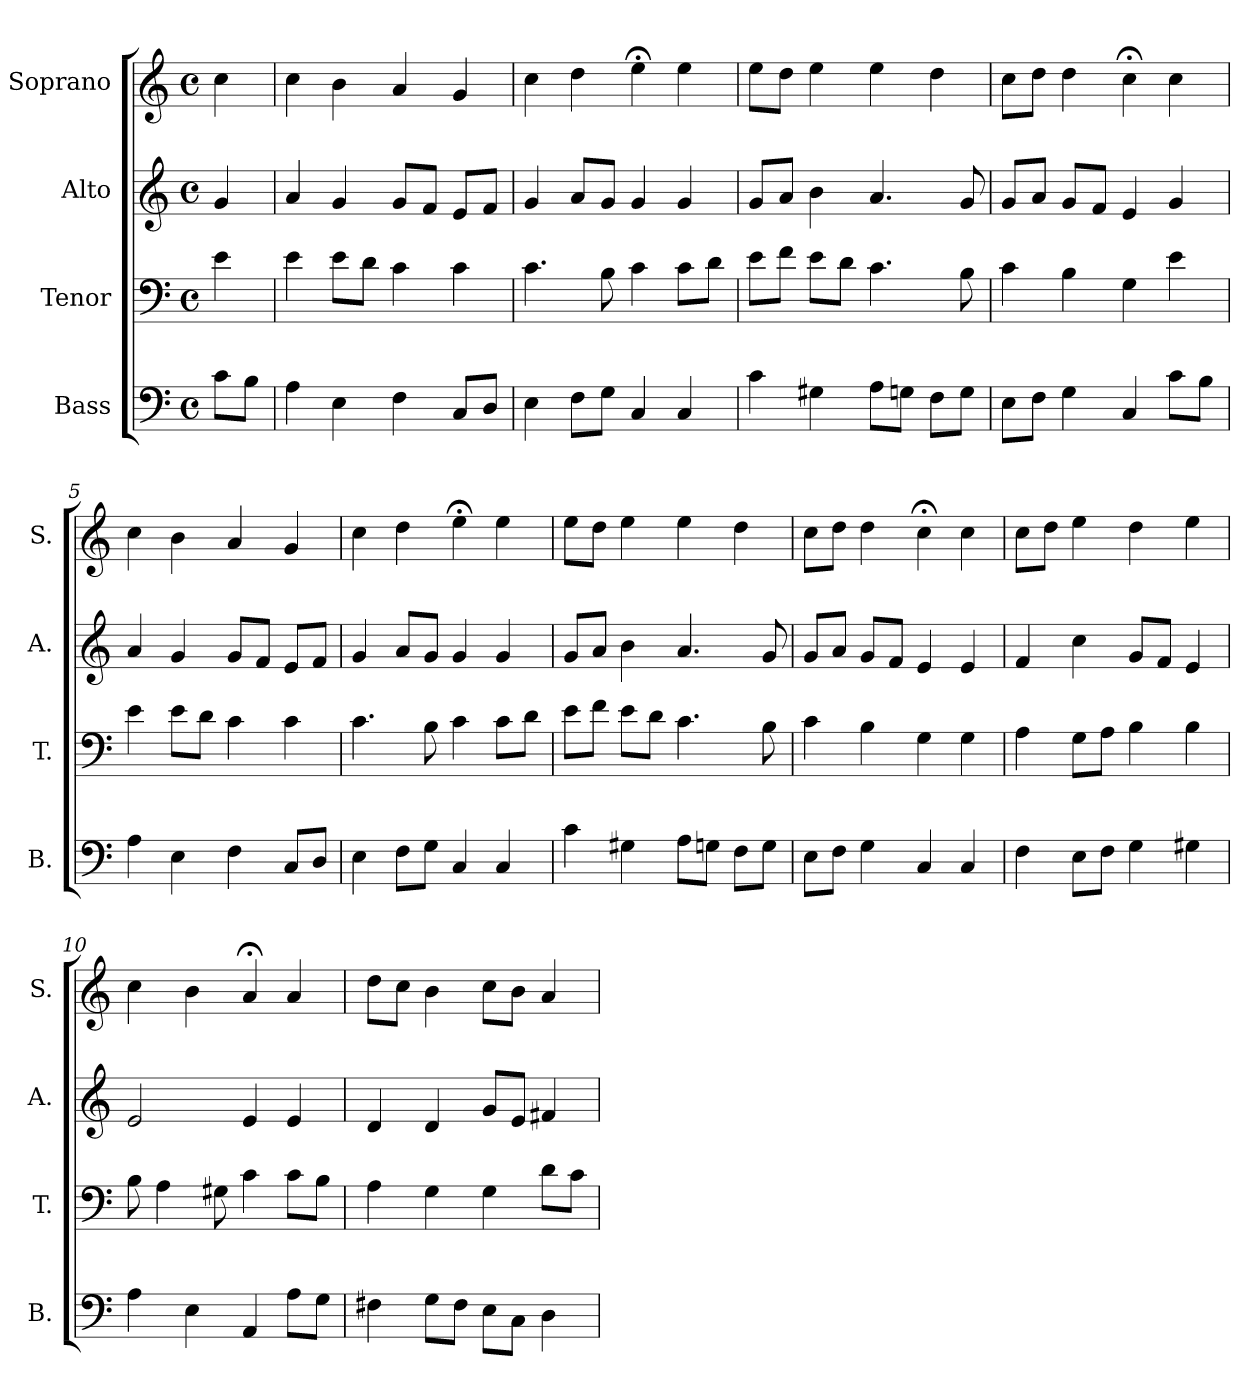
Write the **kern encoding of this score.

**kern	**kern	**kern	**kern
*part4	*part3	*part2	*part1
*staff4	*staff3	*staff2	*staff1
*I"Bass	*I"Tenor	*I"Alto	*I"Soprano
*I'B.	*I'T.	*I'A.	*I'S.
*clefF4	*clefF4	*clefG2	*clefG2
*k[]	*k[]	*k[]	*k[]
*C:	*C:	*C:	*C:
*M4/4	*M4/4	*M4/4	*M4/4
*met(c)	*met(c)	*met(c)	*met(c)
=	=	=	=
8c\L	4e\	4g/	4cc\
8B\J	.	.	.
=1	=1	=1	=1
4A\	4e\	4a/	4cc\
4E\	8e\L	4g/	4b\
.	8d\J	.	.
4F\	4c\	8g/L	4a/
.	.	8f/J	.
8C/L	4c\	8e/L	4g/
8D/J	.	8f/J	.
=2	=2	=2	=2
4E\	4.c\	4g/	4cc\
8F\L	.	8a/L	4dd\
8G\J	8B\	8g/J	.
4C/	4c\	4g/	4ee;<\
4C/	8c\L	4g/	4ee\
.	8d\J	.	.
=3	=3	=3	=3
4c\	8e\L	8g/L	8ee\L
.	8f\J	8a/J	8dd\J
4G#X\	8e\L	4b\	4ee\
.	8d\J	.	.
8A\L	4.c\	4.a/	4ee\
8Gn\J	.	.	.
8F\L	.	.	4dd\
8G\J	8B\	8g/	.
!!LO:LB:g=z
=4	=4	=4	=4
8E\L	4c\	8g/L	8cc\L
8F\J	.	8a/J	8dd\J
4G\	4B\	8g/L	4dd\
.	.	8f/J	.
4C/	4G\	4e/	4cc;<\
8c\L	4e\	4g/	4cc\
8B\J	.	.	.
=5	=5	=5	=5
4A\	4e\	4a/	4cc\
4E\	8e\L	4g/	4b\
.	8d\J	.	.
4F\	4c\	8g/L	4a/
.	.	8f/J	.
8C/L	4c\	8e/L	4g/
8D/J	.	8f/J	.
=6	=6	=6	=6
4E\	4.c\	4g/	4cc\
8F\L	.	8a/L	4dd\
8G\J	8B\	8g/J	.
4C/	4c\	4g/	4ee;<\
4C/	8c\L	4g/	4ee\
.	8d\J	.	.
=7	=7	=7	=7
4c\	8e\L	8g/L	8ee\L
.	8f\J	8a/J	8dd\J
4G#X\	8e\L	4b\	4ee\
.	8d\J	.	.
8A\L	4.c\	4.a/	4ee\
8Gn\J	.	.	.
8F\L	.	.	4dd\
8G\J	8B\	8g/	.
!!LO:LB:g=z
=8	=8	=8	=8
8E\L	4c\	8g/L	8cc\L
8F\J	.	8a/J	8dd\J
4G\	4B\	8g/L	4dd\
.	.	8f/J	.
4C/	4G\	4e/	4cc;<\
4C/	4G\	4e/	4cc\
=9	=9	=9	=9
4F\	4A\	4f/	8cc\L
.	.	.	8dd\J
8E\L	8G\L	4cc\	4ee\
8F\J	8A\J	.	.
4G\	4B\	8g/L	4dd\
.	.	8f/J	.
4G#X\	4B\	4e/	4ee\
=10	=10	=10	=10
4A\	8B\	2e/	4cc\
.	4A\	.	.
4E\	.	.	4b\
.	8G#X\	.	.
4AA/	4c\	4e/	4a;</
8A\L	8c\L	4e/	4a/
8G\J	8B\J	.	.
=11	=11	=11	=11
4F#X\	4A\	4d/	8dd\L
.	.	.	8cc\J
8G\L	4G\	4d/	4b\
8F#\J	.	.	.
8E\L	4G\	8g/L	8cc\L
8C\J	.	8e/J	8b\J
4D\	8d\L	4f#X/	4a/
.	8c\J	.	.
=	=	=	=
*-	*-	*-	*-
